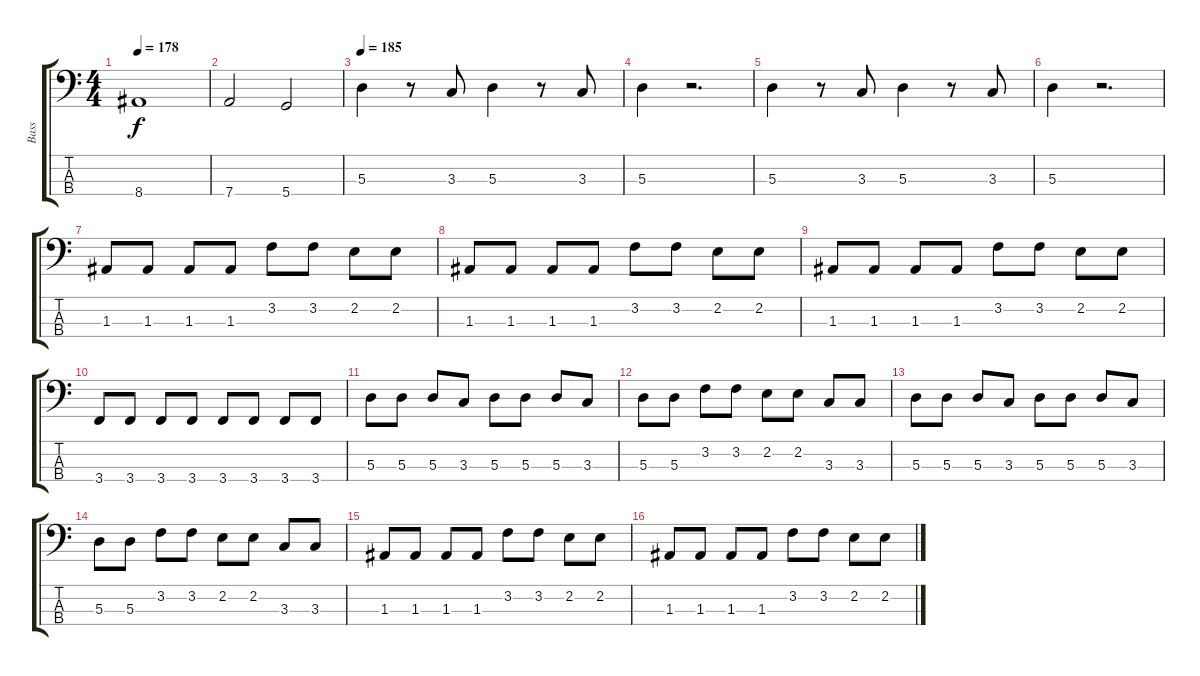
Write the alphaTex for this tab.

\track ("Bass" "Bass") {instrument electricbassfinger}
\staff {score tabs}
\tuning (G2 D2 A1 D1) {hide}
\ts (4 4)
\tempo 178
\clef f4
\ks c
8.4.1{dy f} |
7.4.2 5.4.2 |
\tempo 185
5.3.4 r.8 3.3.8 5.3.4 r.8 3.3.8 |
5.3.4 r.2{d} |
5.3.4 r.8 3.3.8 5.3.4 r.8 3.3.8 |
5.3.4 r.2{d} |
1.3.8 1.3.8 1.3.8 1.3.8 3.2.8 3.2.8 2.2.8 2.2.8 |
1.3.8 1.3.8 1.3.8 1.3.8 3.2.8 3.2.8 2.2.8 2.2.8 |
1.3.8 1.3.8 1.3.8 1.3.8 3.2.8 3.2.8 2.2.8 2.2.8 |
3.4.8 3.4.8 3.4.8 3.4.8 3.4.8 3.4.8 3.4.8 3.4.8 |
5.3.8 5.3.8 5.3.8 3.3.8 5.3.8 5.3.8 5.3.8 3.3.8 |
5.3.8 5.3.8 3.2.8 3.2.8 2.2.8 2.2.8 3.3.8 3.3.8 |
5.3.8 5.3.8 5.3.8 3.3.8 5.3.8 5.3.8 5.3.8 3.3.8 |
5.3.8 5.3.8 3.2.8 3.2.8 2.2.8 2.2.8 3.3.8 3.3.8 |
1.3.8 1.3.8 1.3.8 1.3.8 3.2.8 3.2.8 2.2.8 2.2.8 |
1.3.8 1.3.8 1.3.8 1.3.8 3.2.8 3.2.8 2.2.8 2.2.8
